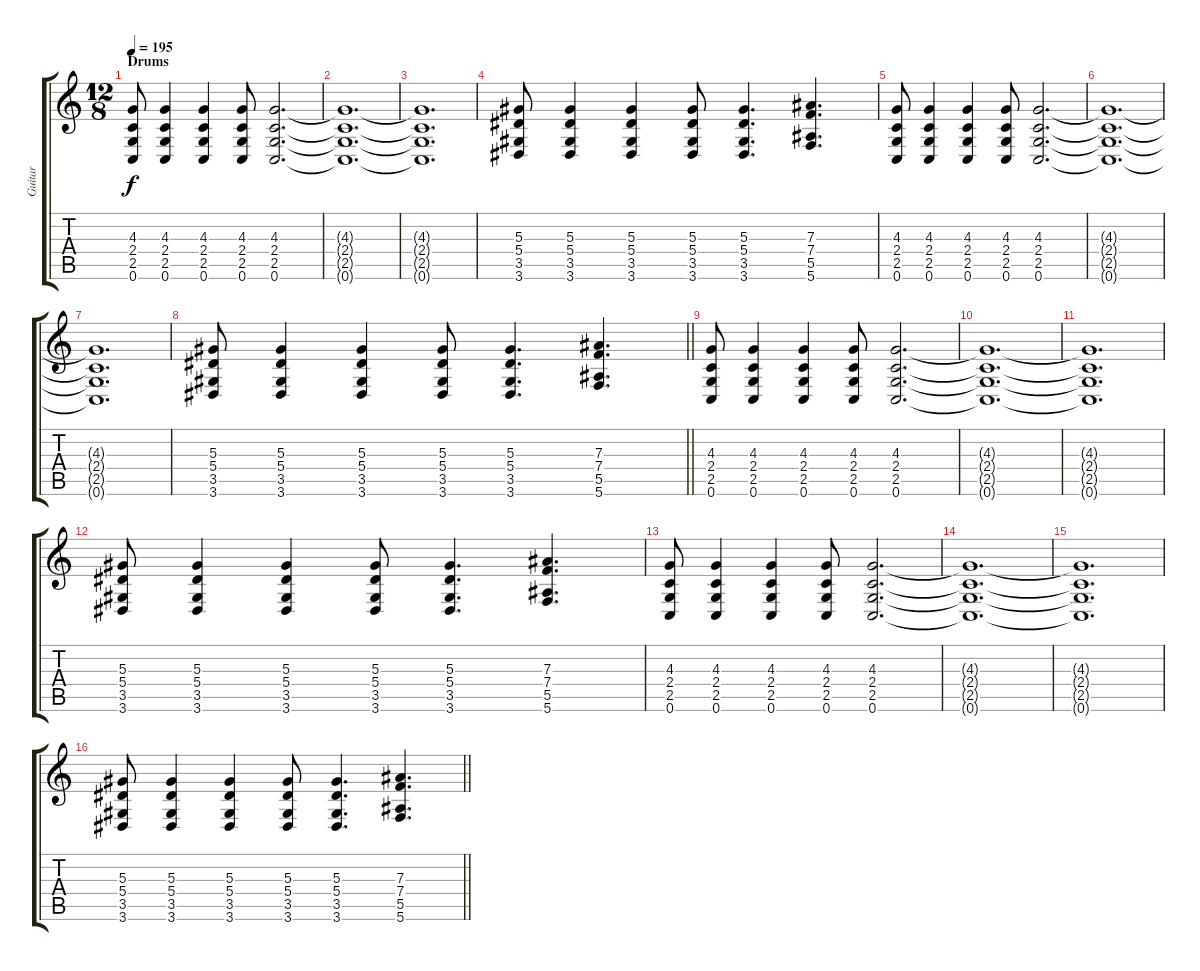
\track ("Guitar" "Guitar") {instrument distortionguitar}
\staff {score tabs}
\tuning (C4 G3 Eb3 Bb2 F2 C2) {hide}
\ts (12 8)
\section ("" "Drums")
\tempo 195
\clef g2
\ks c
(4.3 2.4 2.5 0.6).8{dy f} (4.3 2.4 2.5 0.6).4 (4.3 2.4 2.5 0.6).4 (4.3 2.4 2.5 0.6).8 (4.3 2.4 2.5 0.6).2{d} |
(4.3{t} 2.4{t} 2.5{t} 0.6{t}).1{d} |
(4.3{t} 2.4{t} 2.5{t} 0.6{t}).1{d} |
(5.3 5.4 3.5 3.6).8 (5.3 5.4 3.5 3.6).4 (5.3 5.4 3.5 3.6).4 (5.3 5.4 3.5 3.6).8 (5.3 5.4 3.5 3.6).4{d} (7.3 7.4 5.5 5.6).4{d} |
(4.3 2.4 2.5 0.6).8 (4.3 2.4 2.5 0.6).4 (4.3 2.4 2.5 0.6).4 (4.3 2.4 2.5 0.6).8 (4.3 2.4 2.5 0.6).2{d} |
(4.3{t} 2.4{t} 2.5{t} 0.6{t}).1{d} |
(4.3{t} 2.4{t} 2.5{t} 0.6{t}).1{d} |
\barLineRight lightlight
(5.3 5.4 3.5 3.6).8 (5.3 5.4 3.5 3.6).4 (5.3 5.4 3.5 3.6).4 (5.3 5.4 3.5 3.6).8 (5.3 5.4 3.5 3.6).4{d} (7.3 7.4 5.5 5.6).4{d} |
(4.3 2.4 2.5 0.6).8 (4.3 2.4 2.5 0.6).4 (4.3 2.4 2.5 0.6).4 (4.3 2.4 2.5 0.6).8 (4.3 2.4 2.5 0.6).2{d} |
(4.3{t} 2.4{t} 2.5{t} 0.6{t}).1{d} |
(4.3{t} 2.4{t} 2.5{t} 0.6{t}).1{d} |
(5.3 5.4 3.5 3.6).8 (5.3 5.4 3.5 3.6).4 (5.3 5.4 3.5 3.6).4 (5.3 5.4 3.5 3.6).8 (5.3 5.4 3.5 3.6).4{d} (7.3 7.4 5.5 5.6).4{d} |
(4.3 2.4 2.5 0.6).8 (4.3 2.4 2.5 0.6).4 (4.3 2.4 2.5 0.6).4 (4.3 2.4 2.5 0.6).8 (4.3 2.4 2.5 0.6).2{d} |
(4.3{t} 2.4{t} 2.5{t} 0.6{t}).1{d} |
(4.3{t} 2.4{t} 2.5{t} 0.6{t}).1{d} |
\barLineRight lightlight
(5.3 5.4 3.5 3.6).8 (5.3 5.4 3.5 3.6).4 (5.3 5.4 3.5 3.6).4 (5.3 5.4 3.5 3.6).8 (5.3 5.4 3.5 3.6).4{d} (7.3 7.4 5.5 5.6).4{d}
